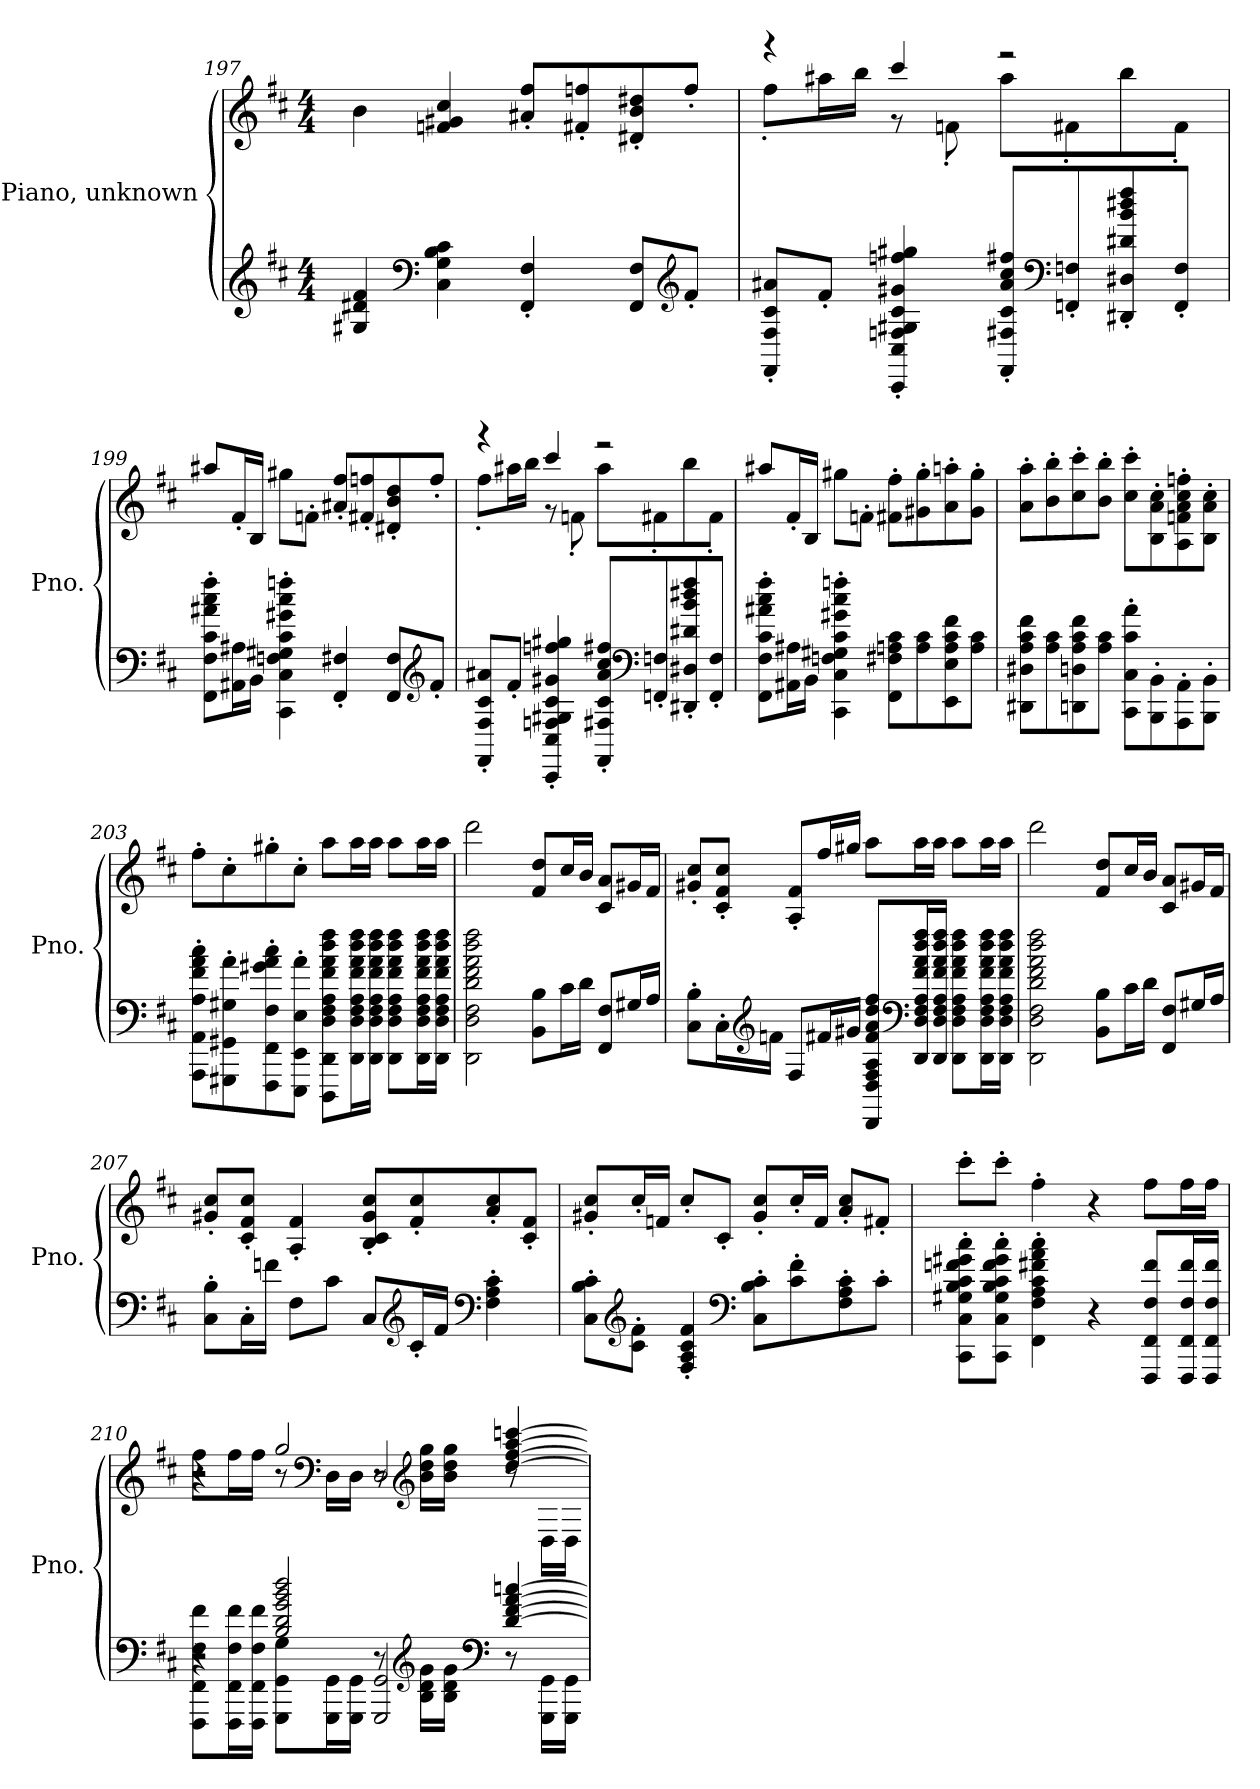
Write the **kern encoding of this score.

**kern	**kern
*part1	*part1
*staff2	*staff1
*I"Piano, unknown	*
*I'Pno.	*
*clefG2	*clefG2
*k[f#c#]	*k[f#c#]
*M4/4	*M4/4
=197	=197
4G#X/ 4d#X/ 4f#/	4b\
*clefF4	*
4C#\ 4G#\ 4B\ 4c#\	4fn/ 4g#X/ 4cc#/
4FF#/' 4F#/'	8a#X/' 8ff#/'L
.	8f#X/' 8ffn/'
8FF#/ 8F#/L	8d#X/' 8b/' 8dd#X/'
*clefG2	*
8f#'/J	8ff'/J
=198	=198
*	*^
8FF#/' 8F#/' 8c#/' 8a#X/'L	4r	8ff#'\L
8f#'/J	.	16aa#X\L
.	.	16bb\JJ
4CC#/' 4C#/' 4Fn/' 4G#X/' 4c#/' 4g#X/' 4ffn/' 4gg#X/'	4ccc#/	8r
.	.	8fn'\
8FF#/' 8F#X/' 8c#/' 8a#/' 8cc#/' 8ff#X/'L	2r	8aa#\L
*clefF4	*	*
8FFn/' 8Fn/'	.	8f#X'\
8DD#X/' 8D#X/' 8d#X/' 8b/' 8dd#X/' 8ff#/'	.	8bb\
8FF/' 8F/'J	.	8f#'\J
*	*v	*v
!!LO:LB:g=z
=199	=199
8FF#\' 8F#\' 8c#\' 8a#X\' 8cc#\' 8ff#\'L	8aa#X/L
16AA#X\ 16A#X\L	16f#'/L
16BB\JJ	16B/JJ
4CC#\' 4C#\' 4Fn\' 4G#X\' 4c#\' 4g#X\' 4cc#\' 4ffn\'	8gg#X\L
.	8fn'\J
4FF#/' 4F#X/'	8a#X/' 8ff#/'L
.	8f#X/' 8ffn/'
8FF#/ 8F#/L	8d#X/' 8b/' 8dd/'
*clefG2	*
8f#'/J	8ff'/J
=200	=200
*	*^
8FF#/' 8F#/' 8c#/' 8a#X/'L	4r	8ff#'\L
8f#'/J	.	16aa#X\L
.	.	16bb\JJ
4CC#/' 4C#/' 4Fn/' 4G#X/' 4c#/' 4g#X/' 4ffn/' 4gg#X/'	4ccc#/	8r
.	.	8fn'\
8FF#/' 8F#X/' 8c#/' 8a#/' 8cc#/' 8ff#X/'L	2r	8aa#\L
*clefF4	*	*
8FFn/' 8Fn/'	.	8f#X'\
8DD#X/' 8D#X/' 8d#X/' 8b/' 8dd#X/' 8ff#/'	.	8bb\
8FF/' 8F/'J	.	8f#'\J
*	*v	*v
!!LO:LB:g=z
=201	=201
8FF#\' 8F#\' 8c#\' 8a#X\' 8cc#\' 8ff#\'L	8aa#X/L
16AA#X\ 16A#X\L	16f#'/L
16BB\JJ	16B/JJ
4CC#\' 4C#\' 4Fn\' 4G#X\' 4c#\' 4g#X\' 4cc#\' 4ffn\'	8gg#X\L
.	8fn'\J
8FF#\ 8F#X\ 8An\ 8c#\L	8f#X\' 8ff#\'L
8A\ 8c#\	8g#X\' 8gg#\'
8EE\ 8E\ 8A\ 8c#\ 8f#\	8a\' 8aan\'
8A\ 8c#\J	8g#\' 8gg#\'J
=202	=202
8DD#X\ 8D#X\ 8A\ 8c#\ 8f#\L	8a\' 8aa\'L
8A\ 8c#\	8b\' 8bb\'
8DDn\ 8Dn\ 8A\ 8c#\ 8f#\	8cc#\' 8ccc#\'
8A\ 8c#\J	8b\' 8bb\'J
8CC#\' 8C#\' 8c#\' 8a\'L	8cc#\' 8ccc#\'L
8BBB\' 8BB\'	8B\' 8a\' 8cc#\'
8AAA\' 8AA\'	8A\' 8fn\' 8a\' 8cc#\' 8ffn\'
8BBB\' 8BB\'J	8B\' 8a\' 8cc#\'J
=203	=203
8AAA\' 8AA\' 8A\' 8f#\' 8a\' 8cc#\'L	8ff#'\L
8GGG#X\' 8GG#X\' 8G#X\' 8a\'	8cc#'\
8FFF#\' 8FF#\' 8F#\' 8g#X\' 8a\' 8cc#\'	8gg#X'\
8EEE\' 8EE\' 8E\' 8a\'J	8cc#'\J
8DDD\ 8DD\ 8D\ 8F#\ 8A\ 8f#\ 8a\ 8dd\ 8ff#\L	8aa\L
16DD\ 16D\ 16F#\ 16A\ 16f#\ 16a\ 16dd\ 16ff#\L	16aa\L
16DD\ 16D\ 16F#\ 16A\ 16f#\ 16a\ 16dd\ 16ff#\JJ	16aa\JJ
8DD\ 8D\ 8F#\ 8A\ 8f#\ 8a\ 8dd\ 8ff#\L	8aa\L
16DD\ 16D\ 16F#\ 16A\ 16f#\ 16a\ 16dd\ 16ff#\L	16aa\L
16DD\ 16D\ 16F#\ 16A\ 16f#\ 16a\ 16dd\ 16ff#\JJ	16aa\JJ
!!LO:LB:g=z
=204	=204
2DD\ 2D\ 2F#\ 2d\ 2f#\ 2a\ 2dd\ 2ff#\	2ddd\
8BB\ 8B\L	8f#/ 8dd/L
16c#\L	16cc#/L
16d\JJ	16b/JJ
8FF#/ 8F#/L	8c#/ 8a/L
16G#X/L	16g#X/L
16A/JJ	16f#/JJ
=205	=205
8C#\' 8B\'L	8g#X/' 8cc#/'L
16C#'\L	8c#/' 8f#/' 8cc#/'J
*clefG2	*
16fn\JJ	.
8F#/L	8A/' 8f#/'L
16f#X/L	16ff#/L
16g#X/JJ	16gg#X/JJ
8DD/ 8D/ 8F#/ 8A/ 8f#/ 8a/ 8dd/ 8ff#/L	8aa\L
*clefF4	*
16DD/ 16D/ 16F#/ 16A/ 16f#/ 16a/ 16dd/ 16ff#/L	16aa\L
16DD/ 16D/ 16F#/ 16A/ 16f#/ 16a/ 16dd/ 16ff#/JJ	16aa\JJ
8DD\ 8D\ 8F#\ 8A\ 8f#\ 8a\ 8dd\ 8ff#\L	8aa\L
16DD\ 16D\ 16F#\ 16A\ 16f#\ 16a\ 16dd\ 16ff#\L	16aa\L
16DD\ 16D\ 16F#\ 16A\ 16f#\ 16a\ 16dd\ 16ff#\JJ	16aa\JJ
=206	=206
2DD\ 2D\ 2F#\ 2d\ 2f#\ 2a\ 2dd\ 2ff#\	2ddd\
8BB\ 8B\L	8f#/ 8dd/L
16c#\L	16cc#/L
16d\JJ	16b/JJ
8FF#/ 8F#/L	8c#/ 8a/L
16G#X/L	16g#X/L
16A/JJ	16f#/JJ
!!LO:LB:g=z
=207	=207
8C#\' 8B\'L	8g#X/' 8cc#/'L
16C#'\L	8c#/' 8f#/' 8cc#/'J
16fn\JJ	.
8F#\L	4A/' 4f#/'
8c#\J	.
8C#/L	8B/' 8c#/' 8g#/' 8cc#/'L
*clefG2	*
16c#'/L	8f#/' 8cc#/'
16f/JJ	.
*clefF4	*
4F#\' 4A\' 4c#\'	8a/' 8cc#/'
.	8c#/' 8f#/'J
=208	=208
8C#\' 8B\' 8c#\'L	8g#X/' 8cc#/'L
*clefG2	*
8c#\' 8f#\'J	16cc#'/L
.	16fn/JJ
4F#/' 4A/' 4c#/' 4f#/'	8cc#'/L
.	8c#'/J
*clefF4	*
8C#\' 8B\' 8c#\'L	8g#/' 8cc#/'L
8c#\' 8f#\'	16cc#'/L
.	16f/JJ
8F#\' 8A\' 8c#\'	8a/' 8cc#/'L
8c#'\J	8f#X'/J
=209	=209
8CC#\' 8C#\' 8G#X\' 8B\' 8c#\' 8fn\' 8g#X\' 8cc#\'L	8ccc#'\L
8CC#\' 8C#\' 8G#\' 8B\' 8c#\' 8f\' 8g#\' 8cc#\'J	8ccc#'\J
4FF#\' 4F#\' 4A\' 4c#\' 4f#X\' 4a\' 4cc#\'	4ff#'\
4r	4r
8FFF#/ 8FF#/ 8F#/ 8f#/L	8ff#\L
16FFF#/ 16FF#/ 16F#/ 16f#/L	16ff#\L
16FFF#/ 16FF#/ 16F#/ 16f#/JJ	16ff#\JJ
!!LO:PB:g=z
=210	=210
*^	*^
*	*^	*	*^
4r	8FFF#\ 8FF#\ 8F#\ 8f#\L	2r	4r	8ff#\L	2r
.	16FFF#\ 16FF#\ 16F#\ 16f#\L	.	.	16ff#\L	.
.	16FFF#\ 16FF#\ 16F#\ 16f#\JJ	.	.	16ff#\JJ	.
2B/ 2d/ 2g/ 2b/ 2dd/	8GGG\ 8GG\ 8G\L	.	2gg/	8r	.
*	*	*	*clefF4	*	*
.	16GGG\ 16GG\L	.	.	16D\LL	.
.	16GGG\ 16GG\JJ	.	.	16D\JJ	.
.	8r	2GGG/ 2GG/	.	8r	2D/
*clefG2	*	*	*clefG2	*	*
.	16B\ 16d\ 16g\LL	.	.	16b\ 16dd\ 16gg\LL	.
.	16B\ 16d\ 16g\JJ	.	.	16b\ 16dd\ 16gg\JJ	.
*clefF4	*	*	*	*	*
[4d/ [4f#/ [4a/ [4ccn/	8r	.	[4dd/ [4ff#/ [4aa/ [4cccn/	8r	.
.	16GGG\ 16GG\LL	.	.	16D\LL	.
.	16GGG\ 16GG\JJ	.	.	16D\JJ	.
*v	*v	*v	*	*	*
*	*v	*v	*v
=	=
*-	*-
